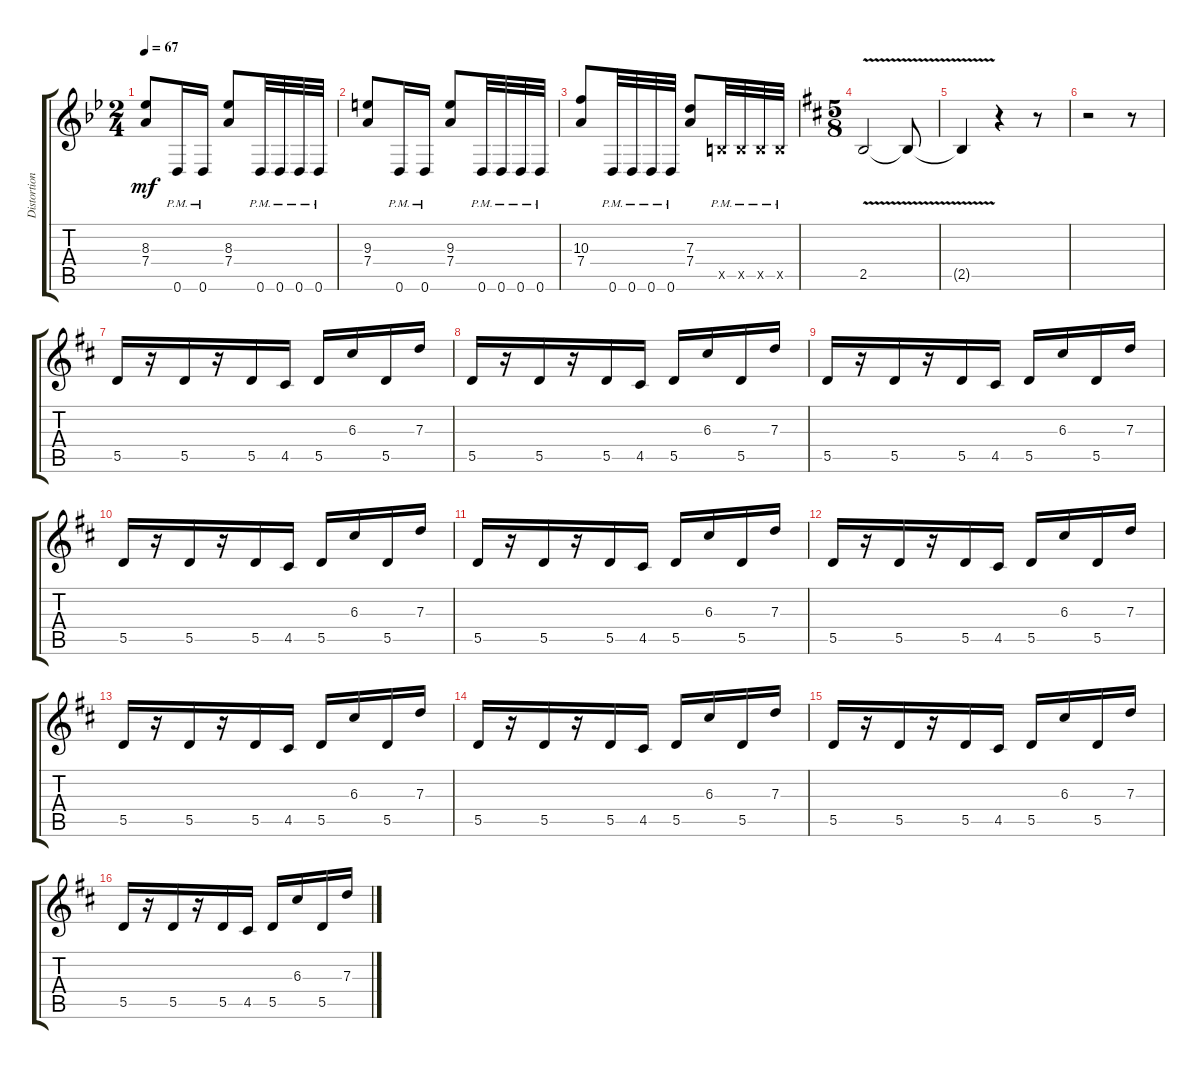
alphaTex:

\track ("Distortion L" "Distortion") {instrument distortionguitar}
\staff {score tabs}
\tuning (E4 B3 G3 D3 A2 D2) {hide}
\ts (2 4)
\tempo 67
\clef g2
\ks bb
(8.3 7.4).8{dy mf} 0.6{pm}.16 0.6{pm}.16 (8.3 7.4).8 0.6{pm}.32 0.6{pm}.32 0.6{pm}.32 0.6{pm}.32 |
(9.3 7.4).8 0.6{pm}.16 0.6{pm}.16 (9.3 7.4).8 0.6{pm}.32 0.6{pm}.32 0.6{pm}.32 0.6{pm}.32 |
(10.3 7.4).8 0.6{pm}.32 0.6{pm}.32 0.6{pm}.32 0.6{pm}.32 (7.3 7.4).8 2.5{pm x}.32 2.5{pm x}.32 2.5{pm x}.32 2.5{pm x}.32 |
\ts (5 8)
\ks d
2.5{v}.2 2.5{v t}.8 |
2.5{v t}.4 r.4 r.8 |
r.2 r.8 |
5.5.16 r.16 5.5.16 r.16 5.5.16 4.5.16 5.5.16 6.3.16 5.5.16 7.3.16 |
5.5.16 r.16 5.5.16 r.16 5.5.16 4.5.16 5.5.16 6.3.16 5.5.16 7.3.16 |
5.5.16 r.16 5.5.16 r.16 5.5.16 4.5.16 5.5.16 6.3.16 5.5.16 7.3.16 |
5.5.16 r.16 5.5.16 r.16 5.5.16 4.5.16 5.5.16 6.3.16 5.5.16 7.3.16 |
5.5.16 r.16 5.5.16 r.16 5.5.16 4.5.16 5.5.16 6.3.16 5.5.16 7.3.16 |
5.5.16 r.16 5.5.16 r.16 5.5.16 4.5.16 5.5.16 6.3.16 5.5.16 7.3.16 |
5.5.16 r.16 5.5.16 r.16 5.5.16 4.5.16 5.5.16 6.3.16 5.5.16 7.3.16 |
5.5.16 r.16 5.5.16 r.16 5.5.16 4.5.16 5.5.16 6.3.16 5.5.16 7.3.16 |
5.5.16 r.16 5.5.16 r.16 5.5.16 4.5.16 5.5.16 6.3.16 5.5.16 7.3.16 |
5.5.16 r.16 5.5.16 r.16 5.5.16 4.5.16 5.5.16 6.3.16 5.5.16 7.3.16
